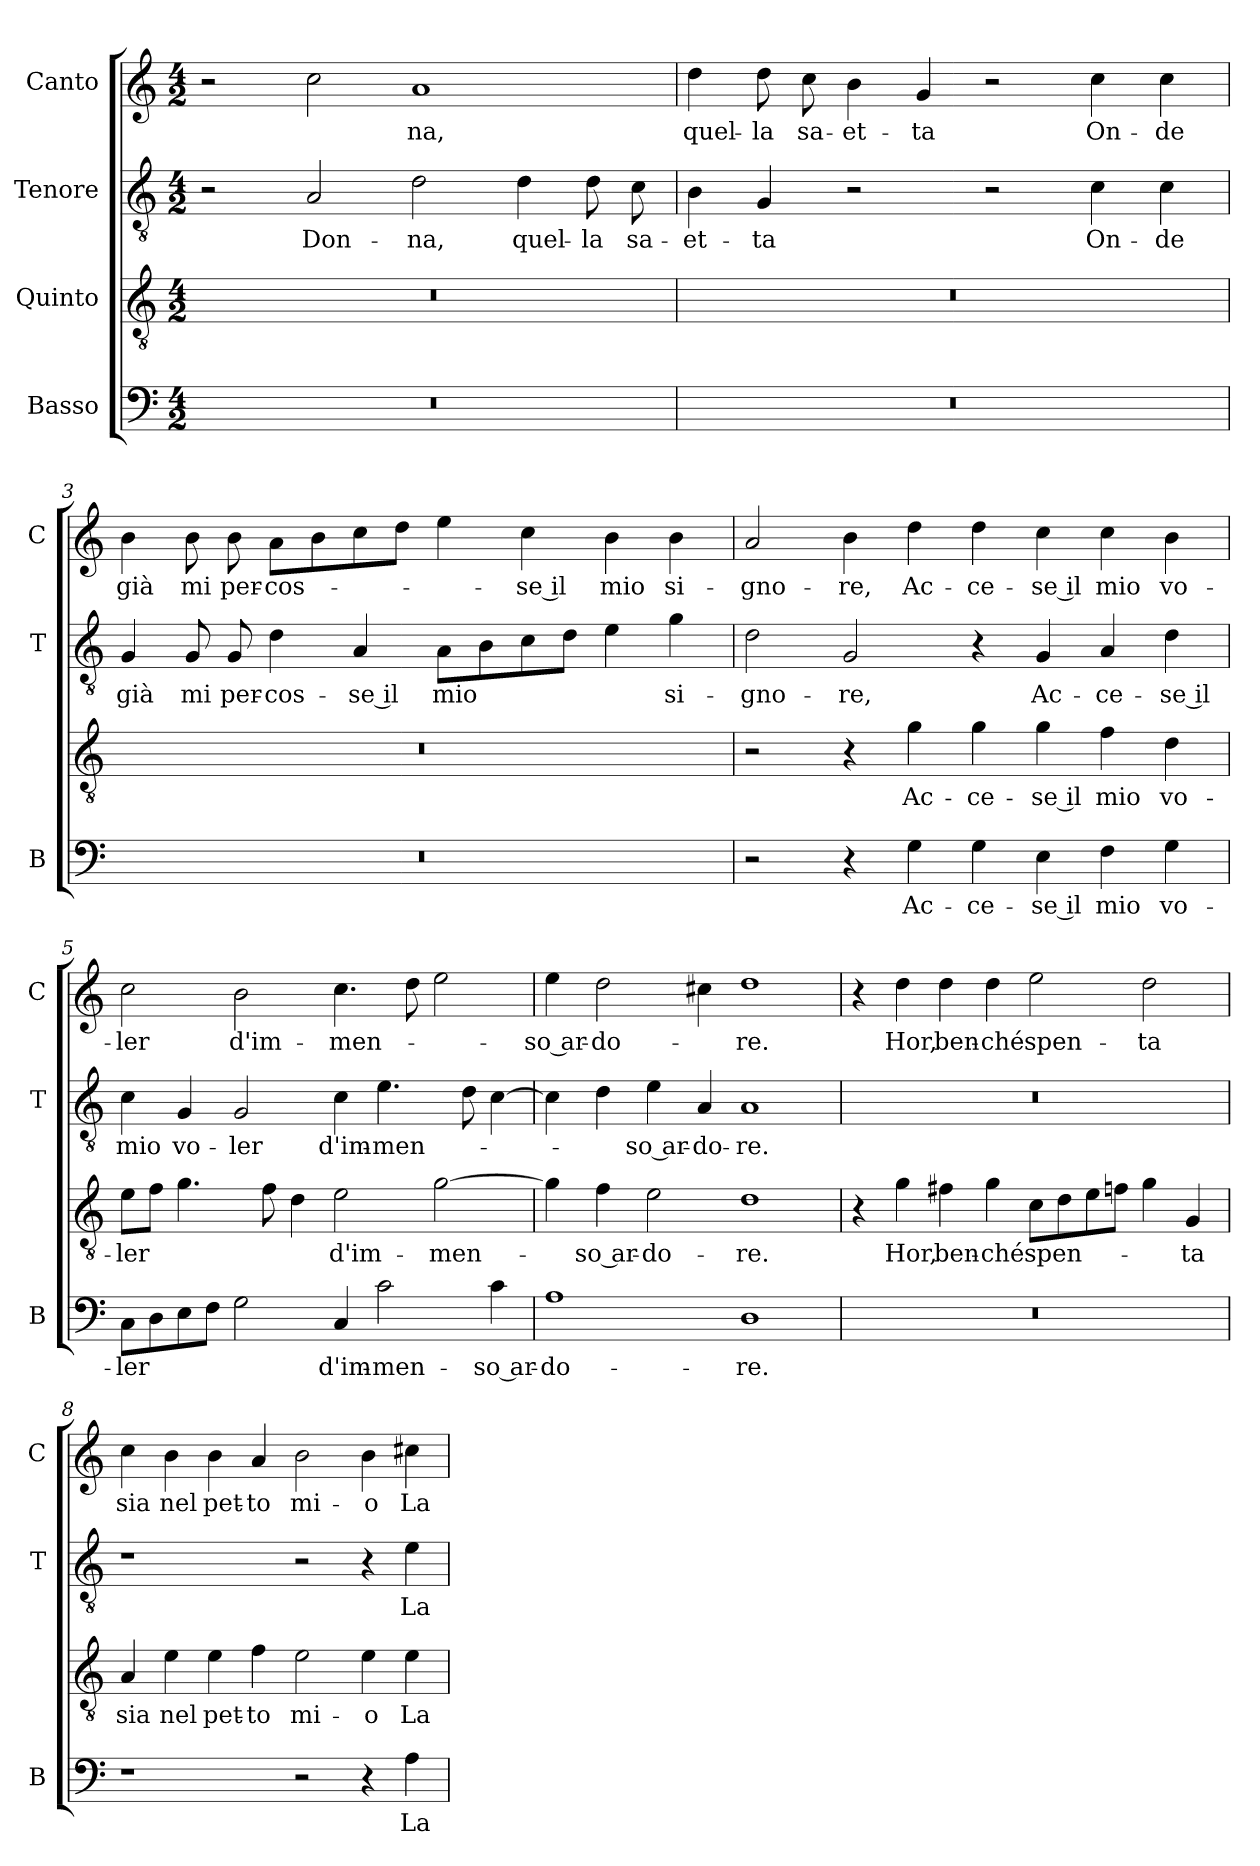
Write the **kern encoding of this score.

**kern	**text	**kern	**text	**kern	**text	**kern	**text
*part4	*part4	*part3	*part3	*part2	*part2	*part1	*part1
*staff4	*staff4	*staff3	*staff3	*staff2	*staff2	*staff1	*staff1
*I"Basso	*	*I"Quinto	*	*I"Tenore	*	*I"Canto	*
*I'B	*	*	*	*I'T	*	*I'C	*
*clefF4	*	*clefGv2	*	*clefGv2	*	*clefG2	*
*k[]	*	*k[]	*	*k[]	*	*k[]	*
*M4/2	*	*M4/2	*	*M4/2	*	*M4/2	*
=1	=1	=1	=1	=1	=1	=1	=1
0r	.	0r	.	2r	.	2r	.
.	.	.	.	2A	Don-	2cc	.
.	.	.	.	2d	-na,	1a	-na,
.	.	.	.	4d	quel-	.	.
.	.	.	.	8d	-la	.	.
.	.	.	.	8c	sa-	.	.
=2	=2	=2	=2	=2	=2	=2	=2
0r	.	0r	.	4B	-et-	4dd	quel-
.	.	.	.	4G	-ta	8dd	-la
.	.	.	.	.	.	8cc	sa-
.	.	.	.	2r	.	4b	-et-
.	.	.	.	.	.	4g	-ta
.	.	.	.	2r	.	2r	.
.	.	.	.	4c	On-	4cc	On-
.	.	.	.	4c	-de	4cc	-de
=3	=3	=3	=3	=3	=3	=3	=3
0r	.	0r	.	4G	già	4b	già
.	.	.	.	8G	mi	8b	mi
.	.	.	.	8G	per-	8b	per-
.	.	.	.	4d	-cos-	8aL	-cos-
.	.	.	.	.	.	8b	.
.	.	.	.	4A	-se il	8cc	.
.	.	.	.	.	.	8ddJ	.
.	.	.	.	8AL	mio	4ee	.
.	.	.	.	8B	.	.	.
.	.	.	.	8c	.	4cc	-se il
.	.	.	.	8dJ	.	.	.
.	.	.	.	4e	.	4b	mio
.	.	.	.	4g	si-	4b	si-
=4	=4	=4	=4	=4	=4	=4	=4
2r	.	2r	.	2d	-gno-	2a	-gno-
4r	.	4r	.	2G	-re,	4b	-re,
4G	Ac-	4g	Ac-	.	.	4dd	Ac-
4G	-ce-	4g	-ce-	4r	.	4dd	-ce-
4E	-se il	4g	-se il	4G	Ac-	4cc	-se il
4F	mio	4f	mio	4A	-ce-	4cc	mio
4G	vo-	4d	vo-	4d	-se il	4b	vo-
=5	=5	=5	=5	=5	=5	=5	=5
8CL	-ler	8eL	-ler	4c	mio	2cc	-ler
8D	.	8fJ	.	.	.	.	.
8E	.	4.g	.	4G	vo-	.	.
8FJ	.	.	.	.	.	.	.
2G	.	.	.	2G	-ler	2b	d'im-
.	.	8f	.	.	.	.	.
.	.	4d	.	.	.	.	.
4C	d'im-	2e	d'im-	4c	d'im-	4.cc	-men-
2c	-men-	.	.	4.e	-men-	.	.
.	.	.	.	.	.	8dd	.
.	.	[2g	-men-	.	.	2ee	.
.	.	.	.	8d	.	.	.
4c	-so ar-	.	.	[4c	.	.	.
=6	=6	=6	=6	=6	=6	=6	=6
1A	-do-	4g]	.	4c]	.	4ee	-so ar-
.	.	4f	-so ar-	4d	.	2dd	-do-
.	.	2e	-do-	4e	-so ar-	.	.
.	.	.	.	4A	-do-	4cc#X	.
1D	-re.	1d	-re.	1A	-re.	1dd	-re.
=7	=7	=7	=7	=7	=7	=7	=7
0r	.	4r	.	0r	.	4r	.
.	.	4g	Hor,	.	.	4dd	Hor,
.	.	4f#X	ben-	.	.	4dd	ben-
.	.	4g	-ché	.	.	4dd	-ché
.	.	8cL	spen-	.	.	2ee	spen-
.	.	8d	.	.	.	.	.
.	.	8e	.	.	.	.	.
.	.	8fnJ	.	.	.	.	.
.	.	4g	.	.	.	2dd	-ta
.	.	4G	-ta	.	.	.	.
=8	=8	=8	=8	=8	=8	=8	=8
1r	.	4A	sia	1r	.	4cc	sia
.	.	4e	nel	.	.	4b	nel
.	.	4e	pet-	.	.	4b	pet-
.	.	4f	-to	.	.	4a	-to
2r	.	2e	mi-	2r	.	2b	mi-
4r	.	4e	-o	4r	.	4b	-o
4A	La	4e	La	4e	La	4cc#X	La
=	=	=	=	=	=	=	=
*-	*-	*-	*-	*-	*-	*-	*-
